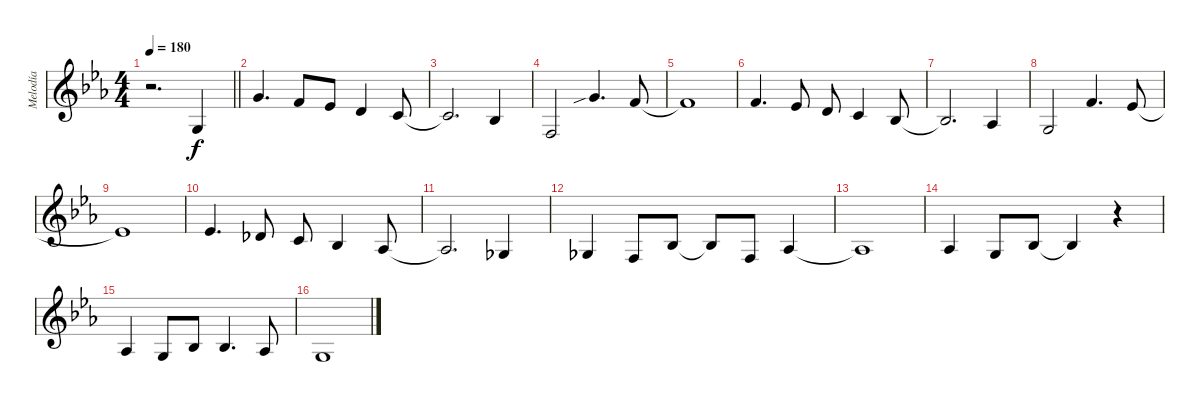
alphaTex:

\track ("Melodía" "Melodía") {instrument tenorsax}
\staff {score}
\tuning (E4 B3 G3 D3 A2 E2) {hide}
\ts (4 4)
\tempo 180
\clef g2
\barLineRight lightlight
\ks eb
r.2{d dy f} 0.3.4 |
3.1.4{d} 1.1.8{beam merge} 4.2.8 3.2.4 1.2.8 |
1.2{t}.2{d} 3.3.4 |
3.4.2 3.1{sib}.4{d} 1.1.8 |
1.1{t}.1 |
1.1.4{d} 4.2.8 3.2.8 1.2.4 3.3.8 |
3.3{t}.2{d} 1.3.4 |
0.3.2 1.1.4{d} 4.2.8 |
4.2{t}.1 |
4.2.4{d} 2.2.8 1.2.8 3.3.4 1.3.8 |
1.3{t}.2{d} 4.4.4 |
4.4.4 3.4.8 3.3.8 3.3{t}.8 3.4.8 1.3.4 |
1.3{t}.1 |
1.3.4 0.3.8 3.3.8 3.3{t}.4 r.4 |
1.3.4 0.3.8 3.3.8 3.3.4{d} 1.3.8 |
0.3.1
